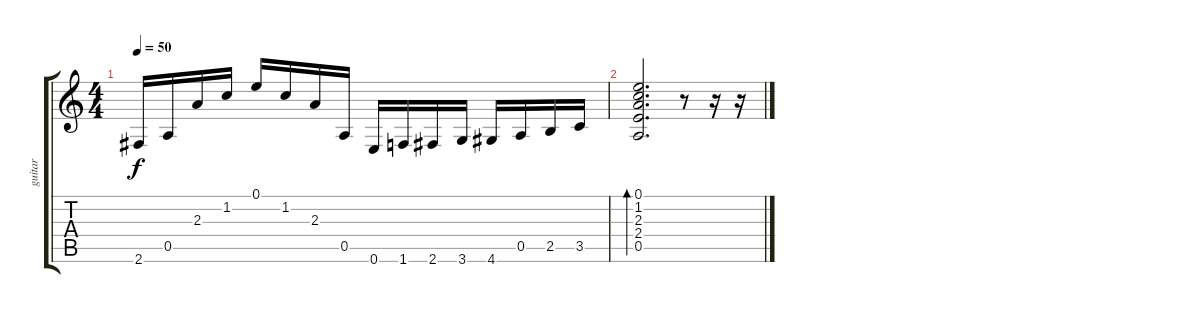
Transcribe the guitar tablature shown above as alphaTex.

\track ("guitar" "guitar") {instrument acousticguitarsteel}
\staff {score tabs}
\tuning (E4 B3 G3 D3 A2 E2) {hide}
\ts (4 4)
\tempo 50
\clef g2
\ks c
2.6.16{dy f} 0.5.16 2.3.16 1.2.16 0.1.16 1.2.16 2.3.16 0.5.16 0.6.16 1.6.16 2.6.16 3.6.16 4.6.16 0.5.16 2.5.16 3.5.16 |
(0.1 1.2 2.3 2.4 0.5).2{d bd 240} r.8 r.16 r.16
